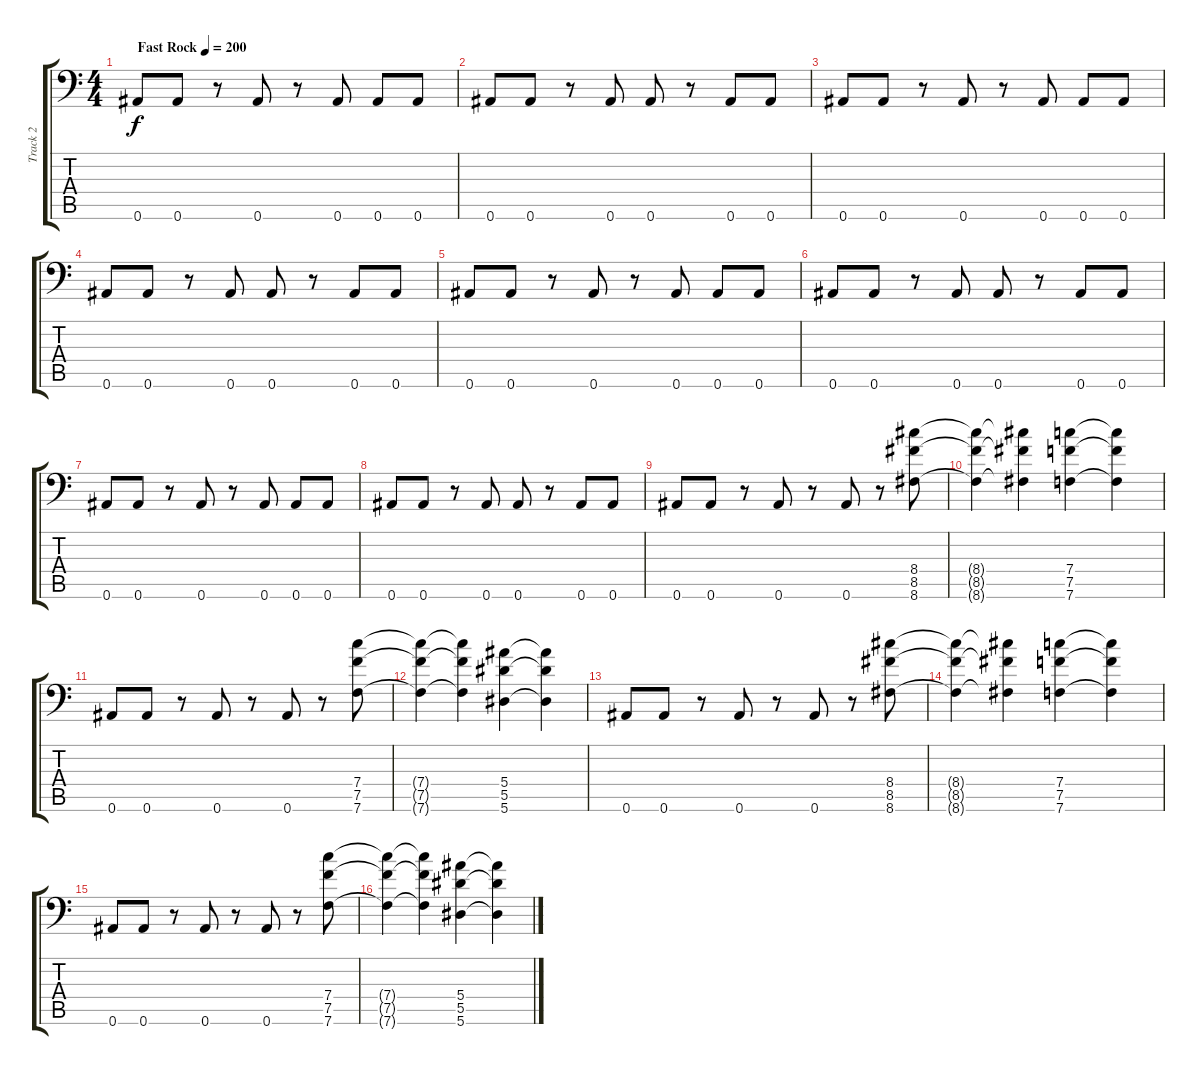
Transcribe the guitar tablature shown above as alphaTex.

\track ("Track 2" "Track 2") {instrument overdrivenguitar}
\staff {score tabs}
\tuning (C4 G3 Eb3 Bb2 F3 Bb1) {hide}
\ts (4 4)
\tempo (200 "Fast Rock")
\clef f4
\ks c
0.6.8{dy f instrument overdrivenguitar} 0.6.8 r.8 0.6.8 r.8 0.6.8 0.6.8 0.6.8 |
0.6.8 0.6.8 r.8 0.6.8 0.6.8 r.8 0.6.8 0.6.8 |
0.6.8 0.6.8 r.8 0.6.8 r.8 0.6.8 0.6.8 0.6.8 |
0.6.8 0.6.8 r.8 0.6.8 0.6.8 r.8 0.6.8 0.6.8 |
0.6.8 0.6.8 r.8 0.6.8 r.8 0.6.8 0.6.8 0.6.8 |
0.6.8 0.6.8 r.8 0.6.8 0.6.8 r.8 0.6.8 0.6.8 |
0.6.8 0.6.8 r.8 0.6.8 r.8 0.6.8 0.6.8 0.6.8 |
0.6.8 0.6.8 r.8 0.6.8 0.6.8 r.8 0.6.8 0.6.8 |
0.6.8 0.6.8 r.8 0.6.8 r.8 0.6.8 r.8 (8.4 8.5 8.6).8 |
(8.4{t} 8.5{t} 8.6{t}).4 (8.4{t} 8.5{t} 8.6{t}).4 (7.4 7.5 7.6).4 (7.4{t} 7.5{t} 7.6{t}).4 |
0.6.8 0.6.8 r.8 0.6.8 r.8 0.6.8 r.8 (7.4 7.5 7.6).8 |
(7.4{t} 7.5{t} 7.6{t}).4 (7.4{t} 7.5{t} 7.6{t}).4 (5.4 5.5 5.6).4 (5.4{t} 5.5{t} 5.6{t}).4 |
0.6.8 0.6.8 r.8 0.6.8 r.8 0.6.8 r.8 (8.4 8.5 8.6).8 |
(8.4{t} 8.5{t} 8.6{t}).4 (8.4{t} 8.5{t} 8.6{t}).4 (7.4 7.5 7.6).4 (7.4{t} 7.5{t} 7.6{t}).4 |
0.6.8 0.6.8 r.8 0.6.8 r.8 0.6.8 r.8 (7.4 7.5 7.6).8 |
(7.4{t} 7.5{t} 7.6{t}).4 (7.4{t} 7.5{t} 7.6{t}).4 (5.4 5.5 5.6).4 (5.4{t} 5.5{t} 5.6{t}).4
